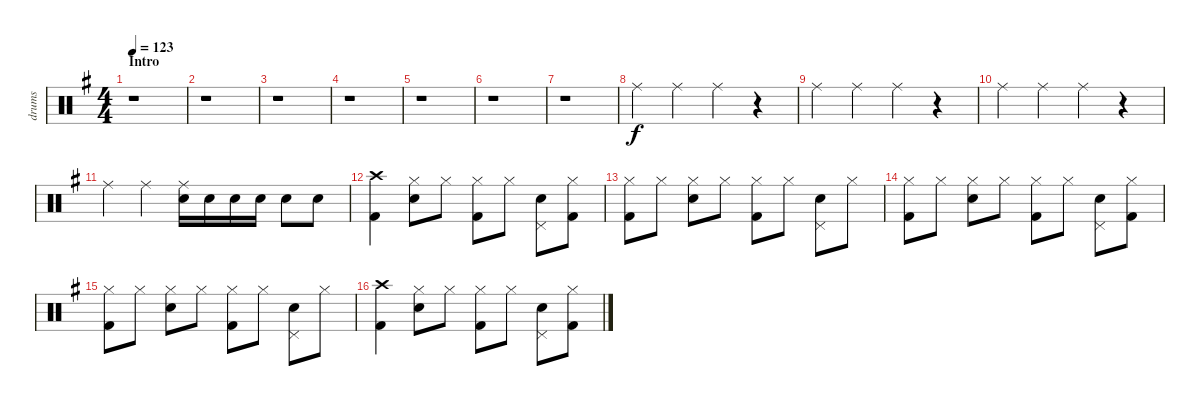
\track ("drums" "drums") {instrument percussion}
\staff {score}
\articulation defaults
\ts (4 4)
\section ("" "Intro")
\tempo 123
\clef neutral
\ks g
r.1{dy f} |
r.1 |
r.1 |
r.1 |
r.1 |
r.1 |
r.1 |
"Ride (middle)".4 "Ride (middle)".4 "Ride (middle)".4 r.4 |
"Ride (middle)".4 "Ride (middle)".4 "Ride (middle)".4 r.4 |
"Ride (middle)".4 "Ride (middle)".4 "Ride (middle)".4 r.4 |
"Ride (middle)".4 "Ride (middle)".4 ("Ride (middle)" "Snare (hit) 2").16 "Snare (hit) 2".16 "Snare (hit) 2".16 "Snare (hit) 2".16 "Snare (hit) 2".8 "Snare (hit) 2".8 |
("Crash high (hit)" "Kick (hit) 2").4 ("Snare (hit) 2" "Hi-Hat (closed)").8 "Hi-Hat (closed)".8 ("Hi-Hat (closed)" "Kick (hit) 2").8 "Hi-Hat (closed)".8 ("Snare (hit) 2" "Pedal Hi-Hat (hit)").8 ("Hi-Hat (closed)" "Kick (hit) 2").8 |
("Hi-Hat (closed)" "Kick (hit) 2").8 "Hi-Hat (closed)".8 ("Snare (hit) 2" "Hi-Hat (closed)").8 "Hi-Hat (closed)".8 ("Hi-Hat (closed)" "Kick (hit) 2").8 "Hi-Hat (closed)".8 ("Snare (hit) 2" "Pedal Hi-Hat (hit)").8 "Hi-Hat (closed)".8 |
("Hi-Hat (closed)" "Kick (hit) 2").8 "Hi-Hat (closed)".8 ("Snare (hit) 2" "Hi-Hat (closed)").8 "Hi-Hat (closed)".8 ("Hi-Hat (closed)" "Kick (hit) 2").8 "Hi-Hat (closed)".8 ("Snare (hit) 2" "Pedal Hi-Hat (hit)").8 ("Hi-Hat (closed)" "Kick (hit) 2").8 |
("Hi-Hat (closed)" "Kick (hit) 2").8 "Hi-Hat (closed)".8 ("Snare (hit) 2" "Hi-Hat (closed)").8 "Hi-Hat (closed)".8 ("Hi-Hat (closed)" "Kick (hit) 2").8 "Hi-Hat (closed)".8 ("Snare (hit) 2" "Pedal Hi-Hat (hit)").8 "Hi-Hat (closed)".8 |
("Crash high (hit)" "Kick (hit) 2").4 ("Snare (hit) 2" "Hi-Hat (closed)").8 "Hi-Hat (closed)".8 ("Hi-Hat (closed)" "Kick (hit) 2").8 "Hi-Hat (closed)".8 ("Snare (hit) 2" "Pedal Hi-Hat (hit)").8 ("Hi-Hat (closed)" "Kick (hit) 2").8
